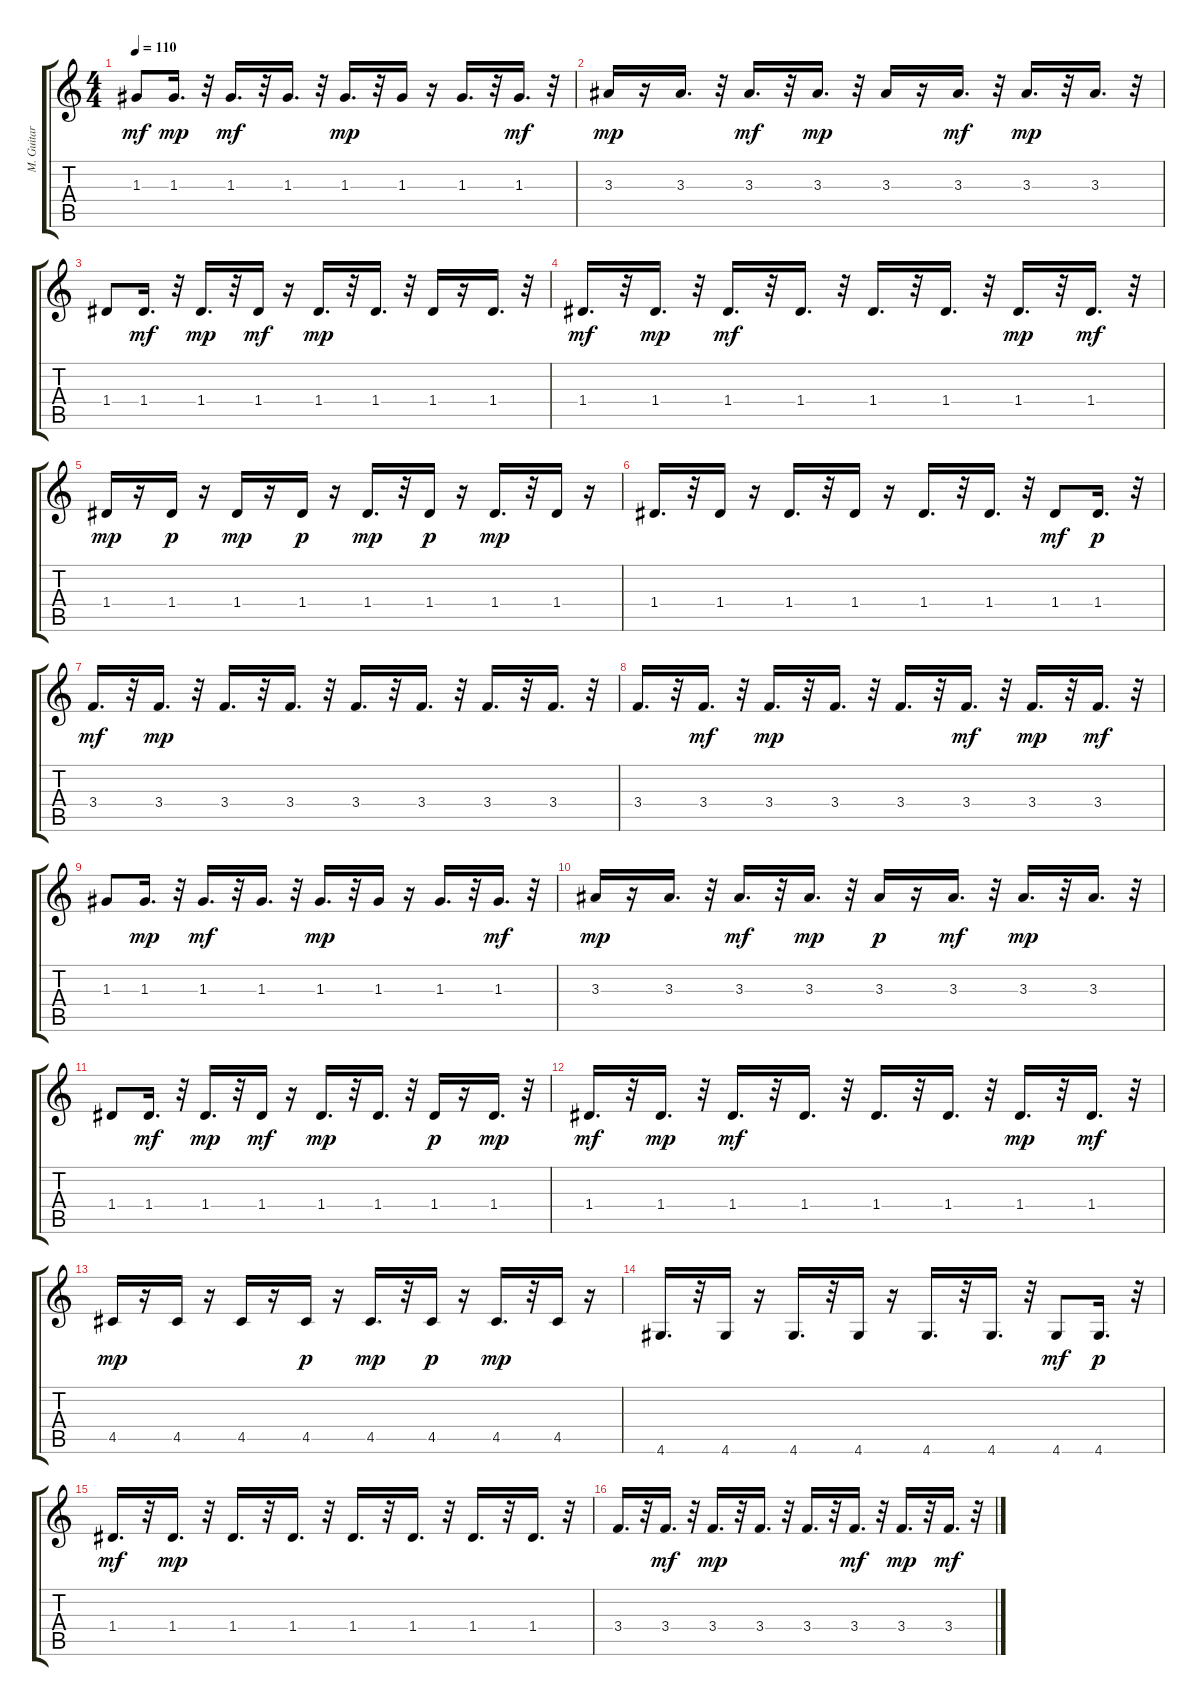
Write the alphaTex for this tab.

\track ("M. Guitar" "M. Guitar") {instrument electricguitarmuted}
\staff {score tabs}
\tuning (E4 B3 G3 D3 A2 E2) {hide}
\ts (4 4)
\tempo 110
\clef g2
\ks c
1.3.8{dy mf} 1.3.16{d dy mp} r.32 1.3.16{d dy mf} r.32 1.3.16{d} r.32 1.3.16{d dy mp} r.32 1.3.16 r.16 1.3.16{d} r.32 1.3.16{d dy mf} r.32 |
3.3.16{dy mp} r.16 3.3.16{d} r.32 3.3.16{d dy mf} r.32 3.3.16{d dy mp} r.32 3.3.16 r.16 3.3.16{d dy mf} r.32 3.3.16{d dy mp} r.32 3.3.16{d} r.32 |
1.4.8 1.4.16{d dy mf} r.32 1.4.16{d dy mp} r.32 1.4.16{dy mf} r.16 1.4.16{d dy mp} r.32 1.4.16{d} r.32 1.4.16 r.16 1.4.16{d} r.32 |
1.4.16{d dy mf} r.32 1.4.16{d dy mp} r.32 1.4.16{d dy mf} r.32 1.4.16{d} r.32 1.4.16{d} r.32 1.4.16{d} r.32 1.4.16{d dy mp} r.32 1.4.16{d dy mf} r.32 |
1.4.16{dy mp} r.16 1.4.16{dy p} r.16 1.4.16{dy mp} r.16 1.4.16{dy p} r.16 1.4.16{d dy mp} r.32 1.4.16{dy p} r.16 1.4.16{d dy mp} r.32 1.4.16 r.16 |
1.4.16{d} r.32 1.4.16 r.16 1.4.16{d} r.32 1.4.16 r.16 1.4.16{d} r.32 1.4.16{d} r.32 1.4.8{dy mf} 1.4.16{d dy p} r.32 |
3.4.16{d dy mf} r.32 3.4.16{d dy mp} r.32 3.4.16{d} r.32 3.4.16{d} r.32 3.4.16{d} r.32 3.4.16{d} r.32 3.4.16{d} r.32 3.4.16{d} r.32 |
3.4.16{d} r.32 3.4.16{d dy mf} r.32 3.4.16{d dy mp} r.32 3.4.16{d} r.32 3.4.16{d} r.32 3.4.16{d dy mf} r.32 3.4.16{d dy mp} r.32 3.4.16{d dy mf} r.32 |
1.3.8 1.3.16{d dy mp} r.32 1.3.16{d dy mf} r.32 1.3.16{d} r.32 1.3.16{d dy mp} r.32 1.3.16 r.16 1.3.16{d} r.32 1.3.16{d dy mf} r.32 |
3.3.16{dy mp} r.16 3.3.16{d} r.32 3.3.16{d dy mf} r.32 3.3.16{d dy mp} r.32 3.3.16{dy p} r.16 3.3.16{d dy mf} r.32 3.3.16{d dy mp} r.32 3.3.16{d} r.32 |
1.4.8 1.4.16{d dy mf} r.32 1.4.16{d dy mp} r.32 1.4.16{dy mf} r.16 1.4.16{d dy mp} r.32 1.4.16{d} r.32 1.4.16{dy p} r.16 1.4.16{d dy mp} r.32 |
1.4.16{d dy mf} r.32 1.4.16{d dy mp} r.32 1.4.16{d dy mf} r.32 1.4.16{d} r.32 1.4.16{d} r.32 1.4.16{d} r.32 1.4.16{d dy mp} r.32 1.4.16{d dy mf} r.32 |
4.5.16{dy mp} r.16 4.5.16 r.16 4.5.16 r.16 4.5.16{dy p} r.16 4.5.16{d dy mp} r.32 4.5.16{dy p} r.16 4.5.16{d dy mp} r.32 4.5.16 r.16 |
4.6.16{d} r.32 4.6.16 r.16 4.6.16{d} r.32 4.6.16 r.16 4.6.16{d} r.32 4.6.16{d} r.32 4.6.8{dy mf} 4.6.16{d dy p} r.32 |
1.4.16{d dy mf} r.32 1.4.16{d dy mp} r.32 1.4.16{d} r.32 1.4.16{d} r.32 1.4.16{d} r.32 1.4.16{d} r.32 1.4.16{d} r.32 1.4.16{d} r.32 |
3.4.16{d} r.32 3.4.16{d dy mf} r.32 3.4.16{d dy mp} r.32 3.4.16{d} r.32 3.4.16{d} r.32 3.4.16{d dy mf} r.32 3.4.16{d dy mp} r.32 3.4.16{d dy mf} r.32
